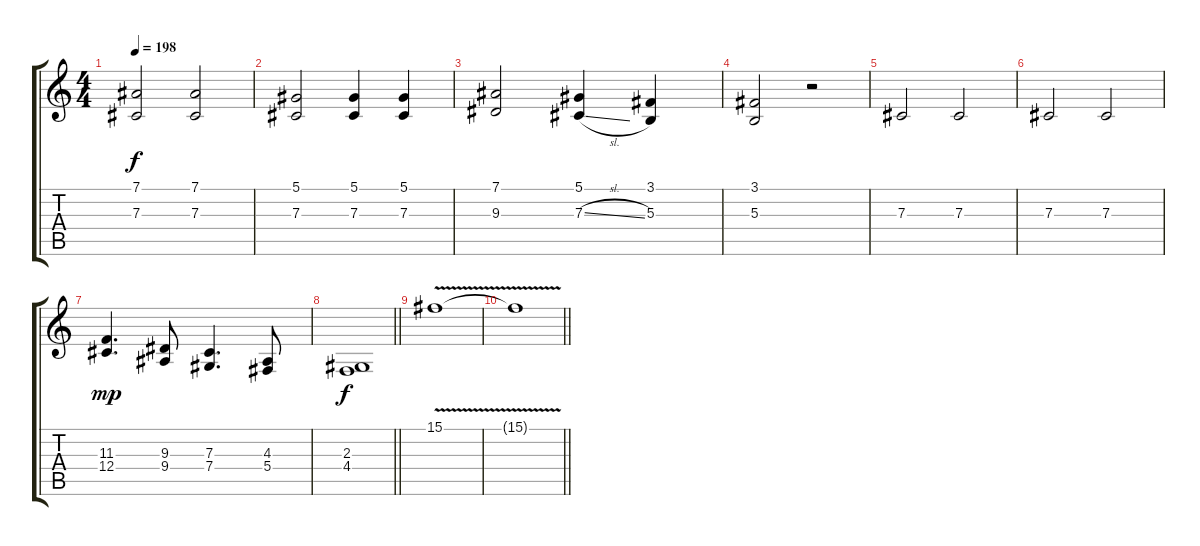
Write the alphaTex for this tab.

\track "" {instrument bassoon}
\staff {score tabs}
\tuning (Eb4 Bb3 Gb3 Db3 Ab2 Eb2) {hide}
\ts (4 4)
\tempo 198
\clef g2
\ks c
(7.1 7.3).2{dy f} (7.1 7.3).2 |
(5.1 7.3).2 (5.1 7.3).4 (5.1 7.3).4 |
(7.1 9.3).2 (5.1 7.3{sl}).4 (3.1 5.3).4 |
(3.1 5.3).2 r.2 |
7.3.2 7.3.2 |
7.3.2 7.3.2 |
(11.3 12.4).4{d dy mp} (9.3 9.4).8 (7.3 7.4).4{d} (4.3 5.4).8 |
\barLineRight lightlight
(2.3 4.4).1{dy f} |
15.1{v}.1 |
\barLineRight lightlight
15.1{t}.1
